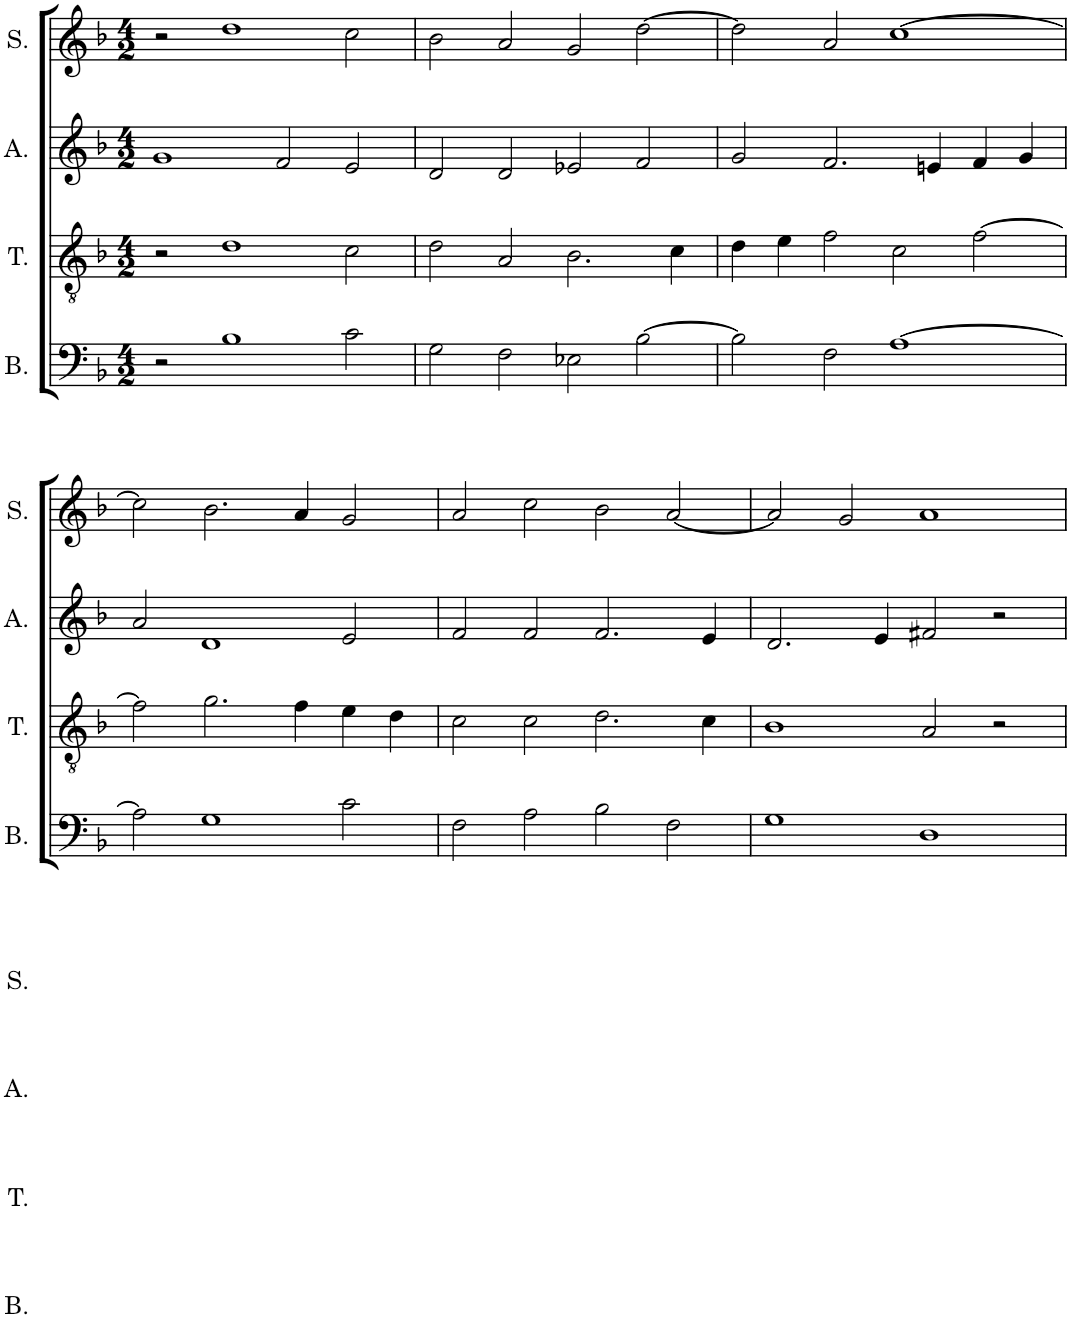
**kern	**kern	**kern	**kern
*part4	*part3	*part2	*part1
*staff4	*staff3	*staff2	*staff1
*I"B.	*I"T.	*I"A.	*I"S.
*I'B.	*I'T.	*I'A.	*I'S.
*clefF4	*clefGv2	*clefG2	*clefG2
*k[b-]	*k[b-]	*k[b-]	*k[b-]
*M4/2	*M4/2	*M4/2	*M4/2
=1	=1	=1	=1
2r	2r	1g	2r
1B-	1d	.	1dd
.	.	2f/	.
2c\	2c\	2e/	2cc\
=2	=2	=2	=2
2G\	2d\	2d/	2b-\
2F\	2A/	2d/	2a/
2E-X\	2.B-\	2e-X/	2g/
[>2B-\	.	2f/	[>2dd\
.	4c\	.	.
=3	=3	=3	=3
2B-\]	4d\	2g/	2dd\]
.	4e\	.	.
2F\	2f\	2.f/	2a/
[>1A	2c\	.	[>1cc
.	.	4en/	.
.	[2f\	4f/	.
.	.	4g/	.
!!LO:LB:g=z
=4	=4	=4	=4
2A\]	2f\]	2a/	2cc\]
1G	2.g\	1d	2.b-\
.	4f\	.	4a/
2c\	4e\	2e/	2g/
.	4d\	.	.
=5	=5	=5	=5
2F\	2c\	2f/	2a/
2A\	2c\	2f/	2cc\
2B-\	2.d\	2.f/	2b-\
2F\	.	.	[2a/
.	4c\	4e/	.
=6	=6	=6	=6
1G	1B-	2.d/	2a/]
.	.	.	2g/
.	.	4e/	.
1D	2A/	2f#X/	1a
.	2r	2r	.
=	=	=	=
*-	*-	*-	*-
